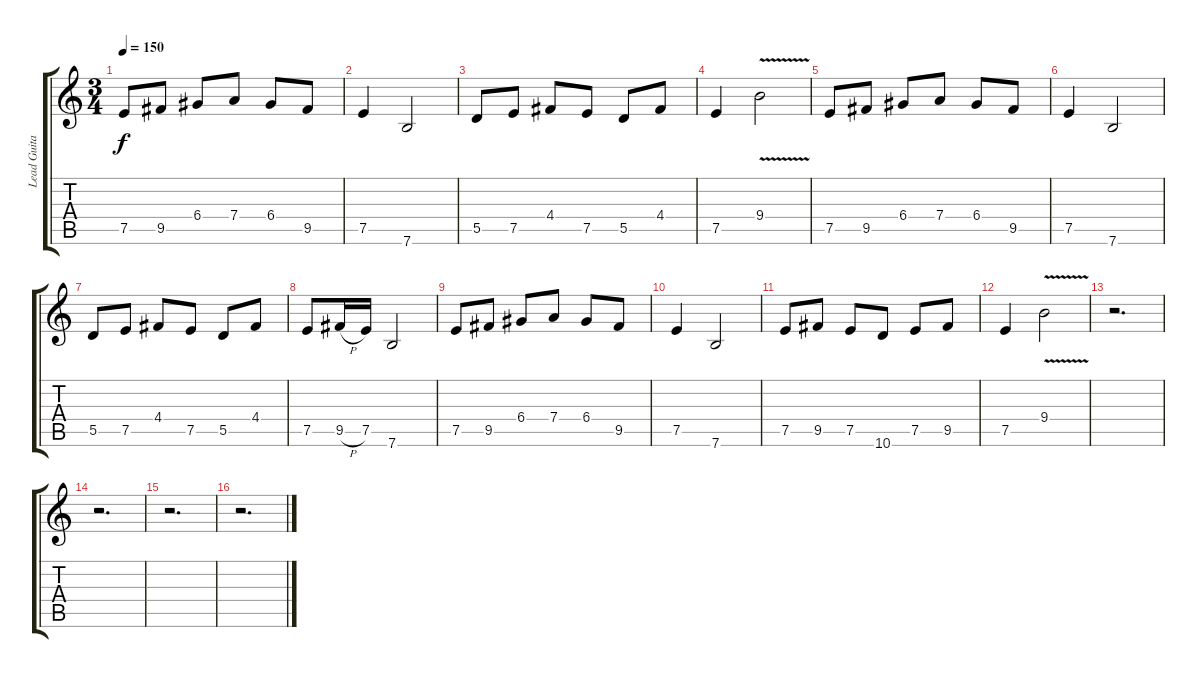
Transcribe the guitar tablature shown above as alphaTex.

\track ("Lead Guitar 2" "Lead Guita") {instrument overdrivenguitar}
\staff {score tabs}
\tuning (E4 B3 G3 D3 A2 E2) {hide}
\ts (3 4)
\tempo 150
\clef g2
\ks c
7.5.8{dy f} 9.5.8 6.4.8 7.4.8 6.4.8 9.5.8 |
7.5.4 7.6.2 |
5.5.8 7.5.8 4.4.8 7.5.8 5.5.8 4.4.8 |
7.5.4 9.4{v}.2 |
7.5.8 9.5.8 6.4.8 7.4.8 6.4.8 9.5.8 |
7.5.4 7.6.2 |
5.5.8 7.5.8 4.4.8 7.5.8 5.5.8 4.4.8 |
7.5.8 9.5{h}.16 7.5.16 7.6.2 |
7.5.8 9.5.8 6.4.8 7.4.8 6.4.8 9.5.8 |
7.5.4 7.6.2 |
7.5.8 9.5.8 7.5.8 10.6.8 7.5.8 9.5.8 |
7.5.4 9.4{v}.2 |
r.2{d} |
r.2{d} |
r.2{d} |
r.2{d}
